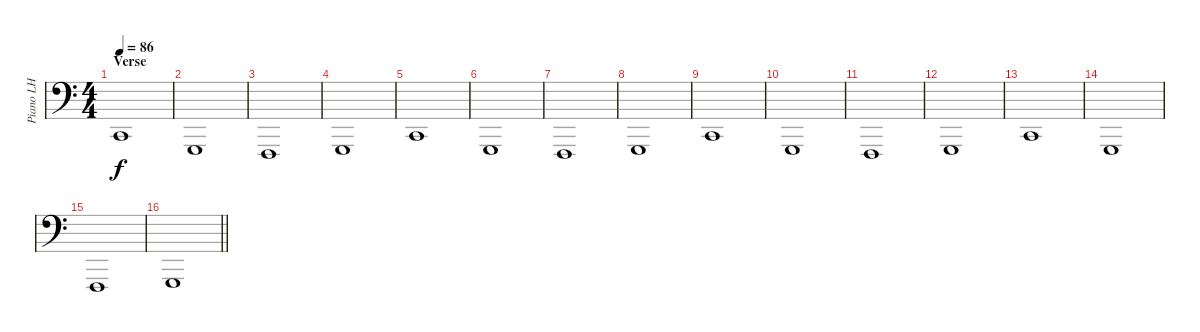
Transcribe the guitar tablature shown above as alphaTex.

\track ("Piano LH" "Piano LH") {instrument brightacousticpiano}
\staff {score}
\tuning (G2 D2 A1 E1) {hide}
\ts (4 4)
\section ("" "Verse")
\tempo 86
\clef f4
\ks c
3.3.1{dy f} |
3.4.1 |
1.4.1 |
3.4.1 |
3.3.1 |
3.4.1 |
1.4.1 |
3.4.1 |
3.3.1 |
3.4.1 |
1.4.1 |
3.4.1 |
3.3.1 |
3.4.1 |
1.4.1 |
\barLineRight lightlight
3.4.1
